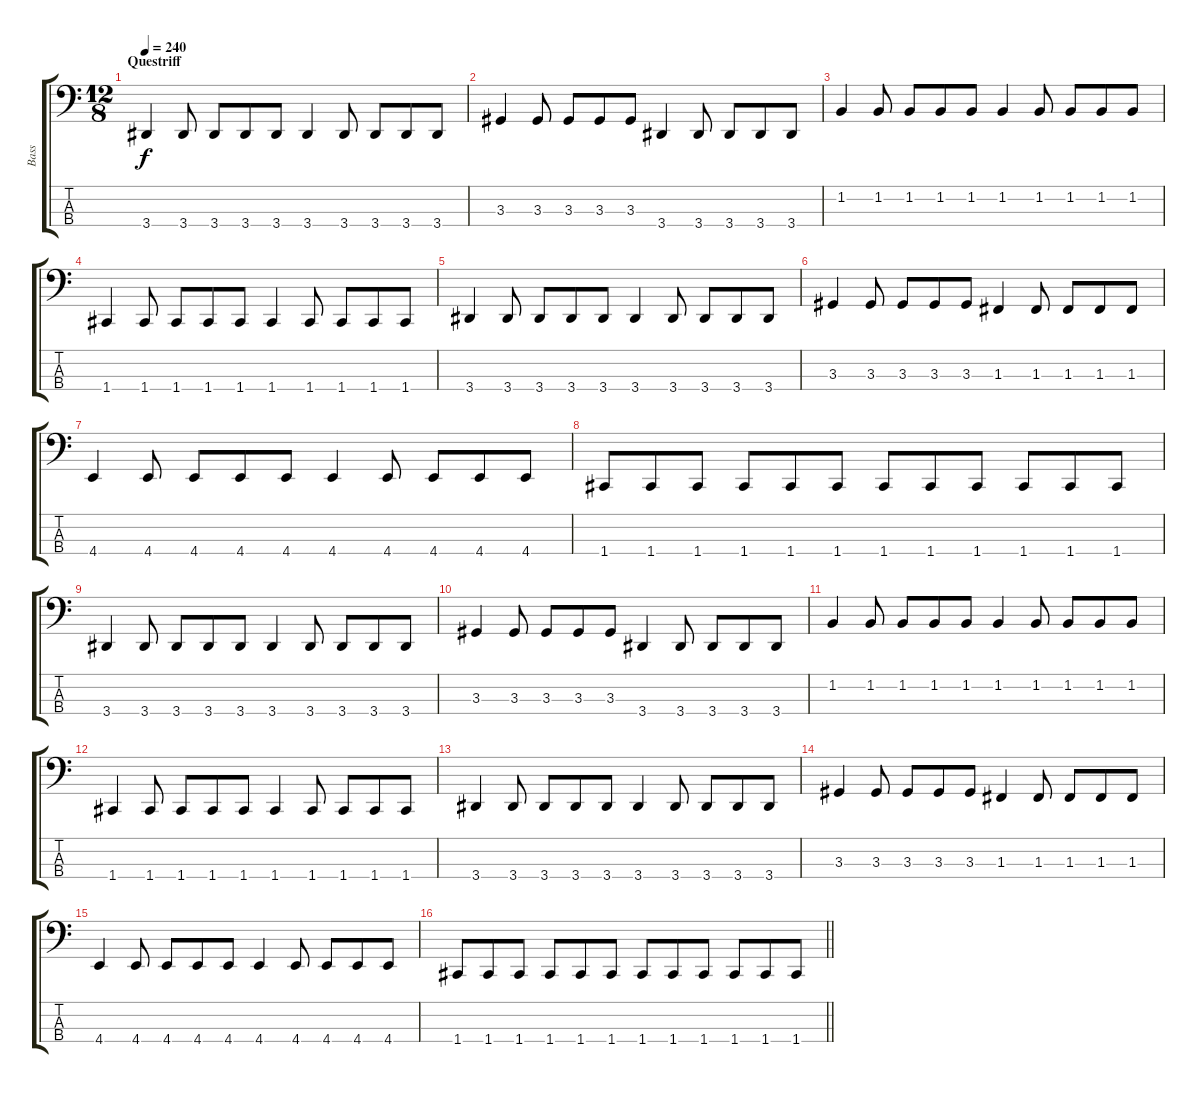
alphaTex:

\track ("Bass" "Bass") {instrument electricbassfinger}
\staff {score tabs}
\tuning (Eb2 Bb1 F1 C1) {hide}
\ts (12 8)
\section ("" "Questriff")
\tempo 240
\clef f4
\ks c
3.4.4{dy f} 3.4.8 3.4.8 3.4.8 3.4.8 3.4.4 3.4.8 3.4.8 3.4.8 3.4.8 |
3.3.4 3.3.8 3.3.8 3.3.8 3.3.8 3.4.4 3.4.8 3.4.8 3.4.8 3.4.8 |
1.2.4 1.2.8 1.2.8 1.2.8 1.2.8 1.2.4 1.2.8 1.2.8 1.2.8 1.2.8 |
1.4.4 1.4.8 1.4.8 1.4.8 1.4.8 1.4.4 1.4.8 1.4.8 1.4.8 1.4.8 |
3.4.4 3.4.8 3.4.8 3.4.8 3.4.8 3.4.4 3.4.8 3.4.8 3.4.8 3.4.8 |
3.3.4 3.3.8 3.3.8 3.3.8 3.3.8 1.3.4 1.3.8 1.3.8 1.3.8 1.3.8 |
4.4.4 4.4.8 4.4.8 4.4.8 4.4.8 4.4.4 4.4.8 4.4.8 4.4.8 4.4.8 |
1.4.8 1.4.8 1.4.8 1.4.8 1.4.8 1.4.8 1.4.8 1.4.8 1.4.8 1.4.8 1.4.8 1.4.8 |
3.4.4 3.4.8 3.4.8 3.4.8 3.4.8 3.4.4 3.4.8 3.4.8 3.4.8 3.4.8 |
3.3.4 3.3.8 3.3.8 3.3.8 3.3.8 3.4.4 3.4.8 3.4.8 3.4.8 3.4.8 |
1.2.4 1.2.8 1.2.8 1.2.8 1.2.8 1.2.4 1.2.8 1.2.8 1.2.8 1.2.8 |
1.4.4 1.4.8 1.4.8 1.4.8 1.4.8 1.4.4 1.4.8 1.4.8 1.4.8 1.4.8 |
3.4.4 3.4.8 3.4.8 3.4.8 3.4.8 3.4.4 3.4.8 3.4.8 3.4.8 3.4.8 |
3.3.4 3.3.8 3.3.8 3.3.8 3.3.8 1.3.4 1.3.8 1.3.8 1.3.8 1.3.8 |
4.4.4 4.4.8 4.4.8 4.4.8 4.4.8 4.4.4 4.4.8 4.4.8 4.4.8 4.4.8 |
\barLineRight lightlight
1.4.8 1.4.8 1.4.8 1.4.8 1.4.8 1.4.8 1.4.8 1.4.8 1.4.8 1.4.8 1.4.8 1.4.8
